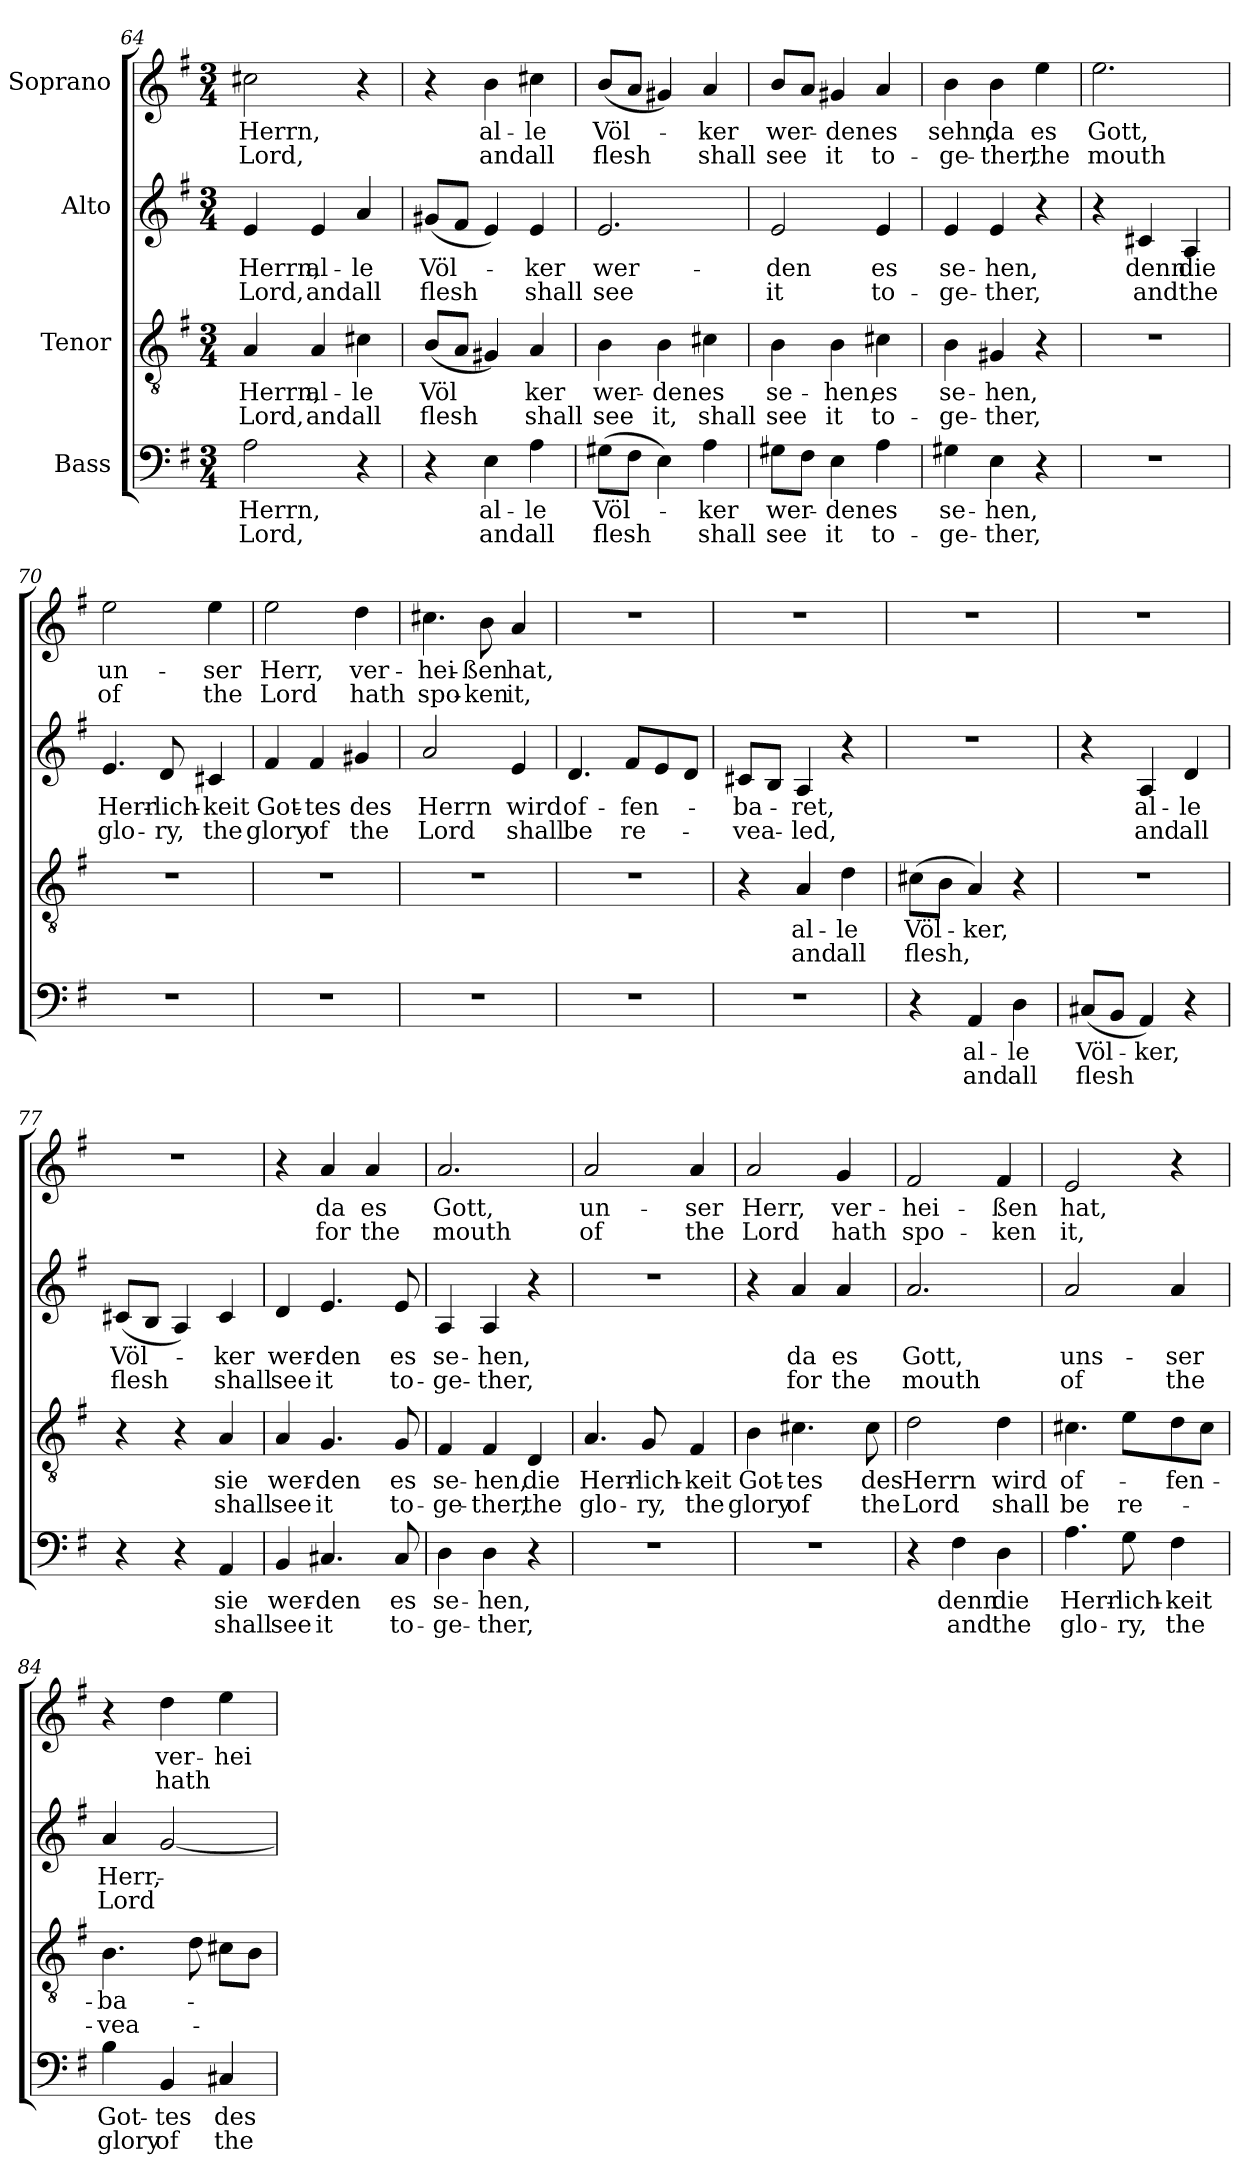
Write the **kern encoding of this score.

**kern	**text	**text	**kern	**text	**text	**kern	**text	**text	**kern	**text	**text
*part4	*part4	*part4	*part3	*part3	*part3	*part2	*part2	*part2	*part1	*part1	*part1
*staff4	*staff4	*staff4	*staff3	*staff3	*staff3	*staff2	*staff2	*staff2	*staff1	*staff1	*staff1
*I"Bass	*	*	*I"Tenor	*	*	*I"Alto	*	*	*I"Soprano	*	*
*clefF4	*	*	*clefGv2	*	*	*clefG2	*	*	*clefG2	*	*
*k[f#]	*	*	*k[f#]	*	*	*k[f#]	*	*	*k[f#]	*	*
*G:	*	*	*G:	*	*	*G:	*	*	*G:	*	*
*M3/4	*	*	*M3/4	*	*	*M3/4	*	*	*M3/4	*	*
=64	=64	=64	=64	=64	=64	=64	=64	=64	=64	=64	=64
!	!LO:LY:b	!LO:LY:b	!	!LO:LY:b	!LO:LY:b	!	!LO:LY:b	!LO:LY:b	!	!LO:LY:b	!LO:LY:b
2A\	Herrn,	Lord,	4A/	Herrn,	Lord,	4e/	Herrn,	Lord,	2cc#X\	Herrn,	Lord,
!	!	!	!	!LO:LY:b	!LO:LY:b	!	!LO:LY:b	!LO:LY:b	!	!	!
.	.	.	4A/	al-	and	4e/	al-	and	.	.	.
!	!	!	!	!LO:LY:b	!LO:LY:b	!	!LO:LY:b	!LO:LY:b	!	!	!
4r	.	.	4c#X\	-le	all	4a/	-le	all	4r	.	.
=65	=65	=65	=65	=65	=65	=65	=65	=65	=65	=65	=65
!	!	!	!	!LO:LY:b	!LO:LY:b	!	!LO:LY:b	!LO:LY:b	!	!	!
4r	.	.	(<8B/L	Völ	flesh	(<8g#X/L	Völ-	flesh	4r	.	.
.	.	.	8A/J	.	.	8f#/J	.	.	.	.	.
!	!LO:LY:b	!LO:LY:b	!	!	!	!	!	!	!	!LO:LY:b	!LO:LY:b
4E\	al-	and	4G#X/)	.	.	4e/)	.	.	4b\	al-	and
!	!LO:LY:b	!LO:LY:b	!	!LO:LY:b	!LO:LY:b	!	!LO:LY:b	!LO:LY:b	!	!LO:LY:b	!LO:LY:b
4A\	-le	all	4A/	ker	shall	4e/	-ker	shall	4cc#X\	-le	all
!!LO:PB:g=z
=66	=66	=66	=66	=66	=66	=66	=66	=66	=66	=66	=66
!	!LO:LY:b	!LO:LY:b	!	!LO:LY:b	!LO:LY:b	!	!LO:LY:b	!LO:LY:b	!	!LO:LY:b	!LO:LY:b
(>8G#X\L	Völ-	flesh	4B\	wer-	see	2.e/	wer-	see	(<8b/L	Völ-	flesh
8F#\J	.	.	.	.	.	.	.	.	8a/J	.	.
!	!	!	!	!LO:LY:b	!LO:LY:b	!	!	!	!	!	!
4E\)	.	.	4B\	-den	it,	.	.	.	4g#X/)	.	.
!	!LO:LY:b	!LO:LY:b	!	!LO:LY:b	!LO:LY:b	!	!	!	!	!LO:LY:b	!LO:LY:b
4A\	-ker	shall	4c#X\	es	shall	.	.	.	4a/	-ker	shall
=67	=67	=67	=67	=67	=67	=67	=67	=67	=67	=67	=67
!	!LO:LY:b	!LO:LY:b	!	!LO:LY:b	!LO:LY:b	!	!LO:LY:b	!LO:LY:b	!	!LO:LY:b	!LO:LY:b
8G#X\L	wer-	see	4B\	se-	see	2e/	-den	it	8b/L	wer-	see
8F#\J	.	.	.	.	.	.	.	.	8a/J	.	.
!	!LO:LY:b	!LO:LY:b	!	!LO:LY:b	!LO:LY:b	!	!	!	!	!LO:LY:b	!LO:LY:b
4E\	-den	it	4B\	-hen,	it	.	.	.	4g#X/	-den	it
!	!LO:LY:b	!LO:LY:b	!	!LO:LY:b	!LO:LY:b	!	!LO:LY:b	!LO:LY:b	!	!LO:LY:b	!LO:LY:b
4A\	es	to-	4c#X\	es	to-	4e/	es	to-	4a/	es	to-
=68	=68	=68	=68	=68	=68	=68	=68	=68	=68	=68	=68
!	!LO:LY:b	!LO:LY:b	!	!LO:LY:b	!LO:LY:b	!	!LO:LY:b	!LO:LY:b	!	!LO:LY:b	!LO:LY:b
4G#X\	se-	-ge-	4B\	se-	-ge-	4e/	se-	-ge-	4b\	sehn,	-ge-
!	!LO:LY:b	!LO:LY:b	!	!LO:LY:b	!LO:LY:b	!	!LO:LY:b	!LO:LY:b	!	!LO:LY:b	!LO:LY:b
4E\	-hen,	-ther,	4G#X/	-hen,	-ther,	4e/	-hen,	-ther,	4b\	da	-ther,
!	!	!	!	!	!	!	!	!	!	!LO:LY:b	!LO:LY:b
4r	.	.	4r	.	.	4r	.	.	4ee\	es	the
=69	=69	=69	=69	=69	=69	=69	=69	=69	=69	=69	=69
!	!	!	!	!	!	!	!	!	!	!LO:LY:b	!LO:LY:b
2.r	.	.	2.r	.	.	4r	.	.	2.ee\	Gott,	mouth
!	!	!	!	!	!	!	!LO:LY:b	!LO:LY:b	!	!	!
.	.	.	.	.	.	4c#X/	denn	and	.	.	.
!	!	!	!	!	!	!	!LO:LY:b	!LO:LY:b	!	!	!
.	.	.	.	.	.	4A/	die	the	.	.	.
=70	=70	=70	=70	=70	=70	=70	=70	=70	=70	=70	=70
!	!	!	!	!	!	!	!LO:LY:b	!LO:LY:b	!	!LO:LY:b	!LO:LY:b
2.r	.	.	2.r	.	.	4.e/	Herr-	glo-	2ee\	un-	of
!	!	!	!	!	!	!	!LO:LY:b	!LO:LY:b	!	!	!
.	.	.	.	.	.	8d/	-lich-	-ry,	.	.	.
!	!	!	!	!	!	!	!LO:LY:b	!LO:LY:b	!	!LO:LY:b	!LO:LY:b
.	.	.	.	.	.	4c#X/	-keit	the	4ee\	-ser	the
=71	=71	=71	=71	=71	=71	=71	=71	=71	=71	=71	=71
!	!	!	!	!	!	!	!LO:LY:b	!LO:LY:b	!	!LO:LY:b	!LO:LY:b
2.r	.	.	2.r	.	.	4f#/	Got-	glory	2ee\	Herr,	Lord
!	!	!	!	!	!	!	!LO:LY:b	!LO:LY:b	!	!	!
.	.	.	.	.	.	4f#/	-tes	of	.	.	.
!	!	!	!	!	!	!	!LO:LY:b	!LO:LY:b	!	!LO:LY:b	!LO:LY:b
.	.	.	.	.	.	4g#X/	des	the	4dd\	ver-	hath
=72	=72	=72	=72	=72	=72	=72	=72	=72	=72	=72	=72
!	!	!	!	!	!	!	!LO:LY:b	!LO:LY:b	!	!LO:LY:b	!LO:LY:b
2.r	.	.	2.r	.	.	2a/	Herrn	Lord	4.cc#X\	-hei-	spo-
!	!	!	!	!	!	!	!	!	!	!LO:LY:b	!LO:LY:b
.	.	.	.	.	.	.	.	.	8b\	-ßen	-ken
!	!	!	!	!	!	!	!LO:LY:b	!LO:LY:b	!	!LO:LY:b	!LO:LY:b
.	.	.	.	.	.	4e/	wird	shall	4a/	hat,	it,
!!LO:LB:g=z
=73	=73	=73	=73	=73	=73	=73	=73	=73	=73	=73	=73
!	!	!	!	!	!	!	!LO:LY:b	!LO:LY:b	!	!	!
2.r	.	.	2.r	.	.	4.d/	of-	be	2.r	.	.
!	!	!	!	!	!	!	!LO:LY:b	!LO:LY:b	!	!	!
.	.	.	.	.	.	8f#/L	-fen-	re-	.	.	.
.	.	.	.	.	.	8e/	.	.	.	.	.
.	.	.	.	.	.	8d/J	.	.	.	.	.
=74	=74	=74	=74	=74	=74	=74	=74	=74	=74	=74	=74
!	!	!	!	!	!	!	!LO:LY:b	!LO:LY:b	!	!	!
2.r	.	.	4r	.	.	8c#X/L	-ba-	-vea-	2.r	.	.
.	.	.	.	.	.	8B/J	.	.	.	.	.
!	!	!	!	!LO:LY:b	!LO:LY:b	!	!LO:LY:b	!LO:LY:b	!	!	!
.	.	.	4A/	al-	and	4A/	-ret,	-led,	.	.	.
!	!	!	!	!LO:LY:b	!LO:LY:b	!	!	!	!	!	!
.	.	.	4d\	-le	all	4r	.	.	.	.	.
=75	=75	=75	=75	=75	=75	=75	=75	=75	=75	=75	=75
!	!	!	!	!LO:LY:b	!LO:LY:b	!	!	!	!	!	!
4r	.	.	(>8c#X\L	Völ-	flesh,	2.r	.	.	2.r	.	.
.	.	.	8B\J	.	.	.	.	.	.	.	.
!	!LO:LY:b	!LO:LY:b	!	!LO:LY:b	!	!	!	!	!	!	!
4AA/	al-	and	4A/)	-ker,	.	.	.	.	.	.	.
!	!LO:LY:b	!LO:LY:b	!	!	!	!	!	!	!	!	!
4D\	-le	all	4r	.	.	.	.	.	.	.	.
=76	=76	=76	=76	=76	=76	=76	=76	=76	=76	=76	=76
!	!LO:LY:b	!LO:LY:b	!	!	!	!	!	!	!	!	!
(<8C#X/L	Völ-	flesh	2.r	.	.	4r	.	.	2.r	.	.
8BB/J	.	.	.	.	.	.	.	.	.	.	.
!	!LO:LY:b	!	!	!	!	!	!LO:LY:b	!LO:LY:b	!	!	!
4AA/)	-ker,	.	.	.	.	4A/	al-	and	.	.	.
!	!	!	!	!	!	!	!LO:LY:b	!LO:LY:b	!	!	!
4r	.	.	.	.	.	4d/	-le	all	.	.	.
=77	=77	=77	=77	=77	=77	=77	=77	=77	=77	=77	=77
!	!	!	!	!	!	!	!LO:LY:b	!LO:LY:b	!	!	!
4r	.	.	4r	.	.	(<8c#X/L	Völ-	flesh	2.r	.	.
.	.	.	.	.	.	8B/J	.	.	.	.	.
4r	.	.	4r	.	.	4A/)	.	.	.	.	.
!	!LO:LY:b	!LO:LY:b	!	!LO:LY:b	!LO:LY:b	!	!LO:LY:b	!LO:LY:b	!	!	!
4AA/	sie	shall	4A/	sie	shall	4c#/	-ker	shall	.	.	.
=78	=78	=78	=78	=78	=78	=78	=78	=78	=78	=78	=78
!	!LO:LY:b	!LO:LY:b	!	!LO:LY:b	!LO:LY:b	!	!LO:LY:b	!LO:LY:b	!	!	!
4BB/	wer-	see	4A/	wer-	see	4d/	wer-	see	4r	.	.
!	!LO:LY:b	!LO:LY:b	!	!LO:LY:b	!LO:LY:b	!	!LO:LY:b	!LO:LY:b	!	!LO:LY:b	!LO:LY:b
4.C#X/	-den	it	4.G/	-den	it	4.e/	-den	it	4a/	da	for
!	!	!	!	!	!	!	!	!	!	!LO:LY:b	!LO:LY:b
.	.	.	.	.	.	.	.	.	4a/	es	the
!	!LO:LY:b	!LO:LY:b	!	!LO:LY:b	!LO:LY:b	!	!LO:LY:b	!LO:LY:b	!	!	!
8C#/	es	to-	8G/	es	to-	8e/	es	to-	.	.	.
=79	=79	=79	=79	=79	=79	=79	=79	=79	=79	=79	=79
!	!LO:LY:b	!LO:LY:b	!	!LO:LY:b	!LO:LY:b	!	!LO:LY:b	!LO:LY:b	!	!LO:LY:b	!LO:LY:b
4D\	se-	-ge-	4F#/	se-	-ge-	4A/	se-	-ge-	2.a/	Gott,	mouth
!	!LO:LY:b	!LO:LY:b	!	!LO:LY:b	!LO:LY:b	!	!LO:LY:b	!LO:LY:b	!	!	!
4D\	-hen,	-ther,	4F#/	-hen,	-ther,	4A/	-hen,	-ther,	.	.	.
!	!	!	!	!LO:LY:b	!LO:LY:b	!	!	!	!	!	!
4r	.	.	4D/	die	the	4r	.	.	.	.	.
!!LO:LB:g=z
=80	=80	=80	=80	=80	=80	=80	=80	=80	=80	=80	=80
!	!	!	!	!LO:LY:b	!LO:LY:b	!	!	!	!	!LO:LY:b	!LO:LY:b
2.r	.	.	4.A/	Herr-	glo-	2.r	.	.	2a/	un-	of
!	!	!	!	!LO:LY:b	!LO:LY:b	!	!	!	!	!	!
.	.	.	8G/	-lich-	-ry,	.	.	.	.	.	.
!	!	!	!	!LO:LY:b	!LO:LY:b	!	!	!	!	!LO:LY:b	!LO:LY:b
.	.	.	4F#/	-keit	the	.	.	.	4a/	-ser	the
!!LO:PB:g=z
=81	=81	=81	=81	=81	=81	=81	=81	=81	=81	=81	=81
!	!	!	!	!LO:LY:b	!LO:LY:b	!	!	!	!	!LO:LY:b	!LO:LY:b
2.r	.	.	4B\	Got-	glory	4r	.	.	2a/	Herr,	Lord
!	!	!	!	!LO:LY:b	!LO:LY:b	!	!LO:LY:b	!LO:LY:b	!	!	!
.	.	.	4.c#X\	-tes	of	4a/	da	for	.	.	.
!	!	!	!	!	!	!	!LO:LY:b	!LO:LY:b	!	!LO:LY:b	!LO:LY:b
.	.	.	.	.	.	4a/	es	the	4g/	ver-	hath
!	!	!	!	!LO:LY:b	!LO:LY:b	!	!	!	!	!	!
.	.	.	8c#\	des	the	.	.	.	.	.	.
=82	=82	=82	=82	=82	=82	=82	=82	=82	=82	=82	=82
!	!	!	!	!LO:LY:b	!LO:LY:b	!	!LO:LY:b	!LO:LY:b	!	!LO:LY:b	!LO:LY:b
4r	.	.	2d\	Herrn	Lord	2.a/	Gott,	mouth	2f#/	-hei-	spo-
!	!LO:LY:b	!LO:LY:b	!	!	!	!	!	!	!	!	!
4F#\	denn	and	.	.	.	.	.	.	.	.	.
!	!LO:LY:b	!LO:LY:b	!	!LO:LY:b	!LO:LY:b	!	!	!	!	!LO:LY:b	!LO:LY:b
4D\	die	the	4d\	wird	shall	.	.	.	4f#/	-ßen	-ken
=83	=83	=83	=83	=83	=83	=83	=83	=83	=83	=83	=83
!	!LO:LY:b	!LO:LY:b	!	!LO:LY:b	!LO:LY:b	!	!LO:LY:b	!LO:LY:b	!	!LO:LY:b	!LO:LY:b
4.A\	Herr-	glo-	4.c#X\	of-	be	2a/	uns-	of	2e/	hat,	it,
!	!LO:LY:b	!LO:LY:b	!	!	!LO:LY:b	!	!	!	!	!	!
8G\	-lich-	-ry,	8e\L	.	re-	.	.	.	.	.	.
!	!LO:LY:b	!LO:LY:b	!	!LO:LY:b	!	!	!LO:LY:b	!LO:LY:b	!	!	!
4F#\	-keit	the	8d\	-fen-	.	4a/	-ser	the	4r	.	.
.	.	.	8c#\J	.	.	.	.	.	.	.	.
=84	=84	=84	=84	=84	=84	=84	=84	=84	=84	=84	=84
!	!LO:LY:b	!LO:LY:b	!	!LO:LY:b	!LO:LY:b	!	!LO:LY:b	!LO:LY:b	!	!	!
4B\	Got-	glory	4.B\	-ba-	-vea-	4a/	Herr,-	Lord	4r	.	.
!	!LO:LY:b	!LO:LY:b	!	!	!	!	!	!	!	!LO:LY:b	!LO:LY:b
4BB/	-tes	of	.	.	.	[2g/	.	.	4dd\	ver-	hath
.	.	.	8d\	.	.	.	.	.	.	.	.
!	!LO:LY:b	!LO:LY:b	!	!	!	!	!	!	!	!LO:LY:b	!
4C#X/	des	the	8c#X\L	.	.	.	.	.	4ee\	-hei-	.
.	.	.	8B\J	.	.	.	.	.	.	.	.
=	=	=	=	=	=	=	=	=	=	=	=
*-	*-	*-	*-	*-	*-	*-	*-	*-	*-	*-	*-
